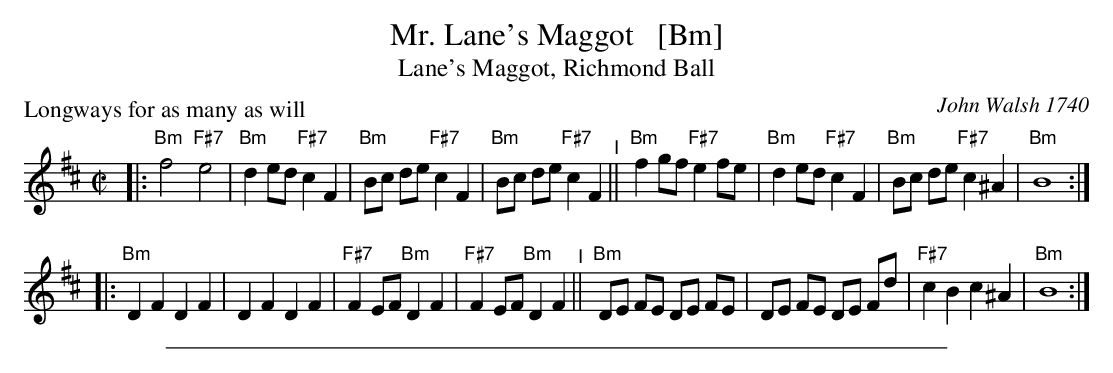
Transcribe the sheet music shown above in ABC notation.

X:1
T: Mr. Lane's Maggot   [Bm]
T: Lane's Maggot, Richmond Ball
O: John Walsh 1740
P: Longways for as many as will
M: C|
L: 1/8
K: Bm
|:\
"Bm"f4 "F#7"e4 | "Bm"d2 ed "F#7"c2 F2 | "Bm"Bc de "F#7"c2 F2 | "Bm"Bc de "F#7"c2 F2 "^I"||\
"Bm"f2 gf "F#7"e2 fe | "Bm"d2 ed "F#7"c2 F2 | "Bm"Bc de "F#7"c2 ^A2 | "Bm"B8 :|
|:\
"Bm"D2 F2 D2 F2 | D2 F2 D2 F2 | "F#7"F2 EF "Bm"D2 F2 | "F#7"F2 EF "Bm"D2 F2 "^I"||\
"Bm"DE FE DE FE | DE FE DE Fd | "F#7"c2 B2 c2 ^A2 | "Bm"B8 :|
